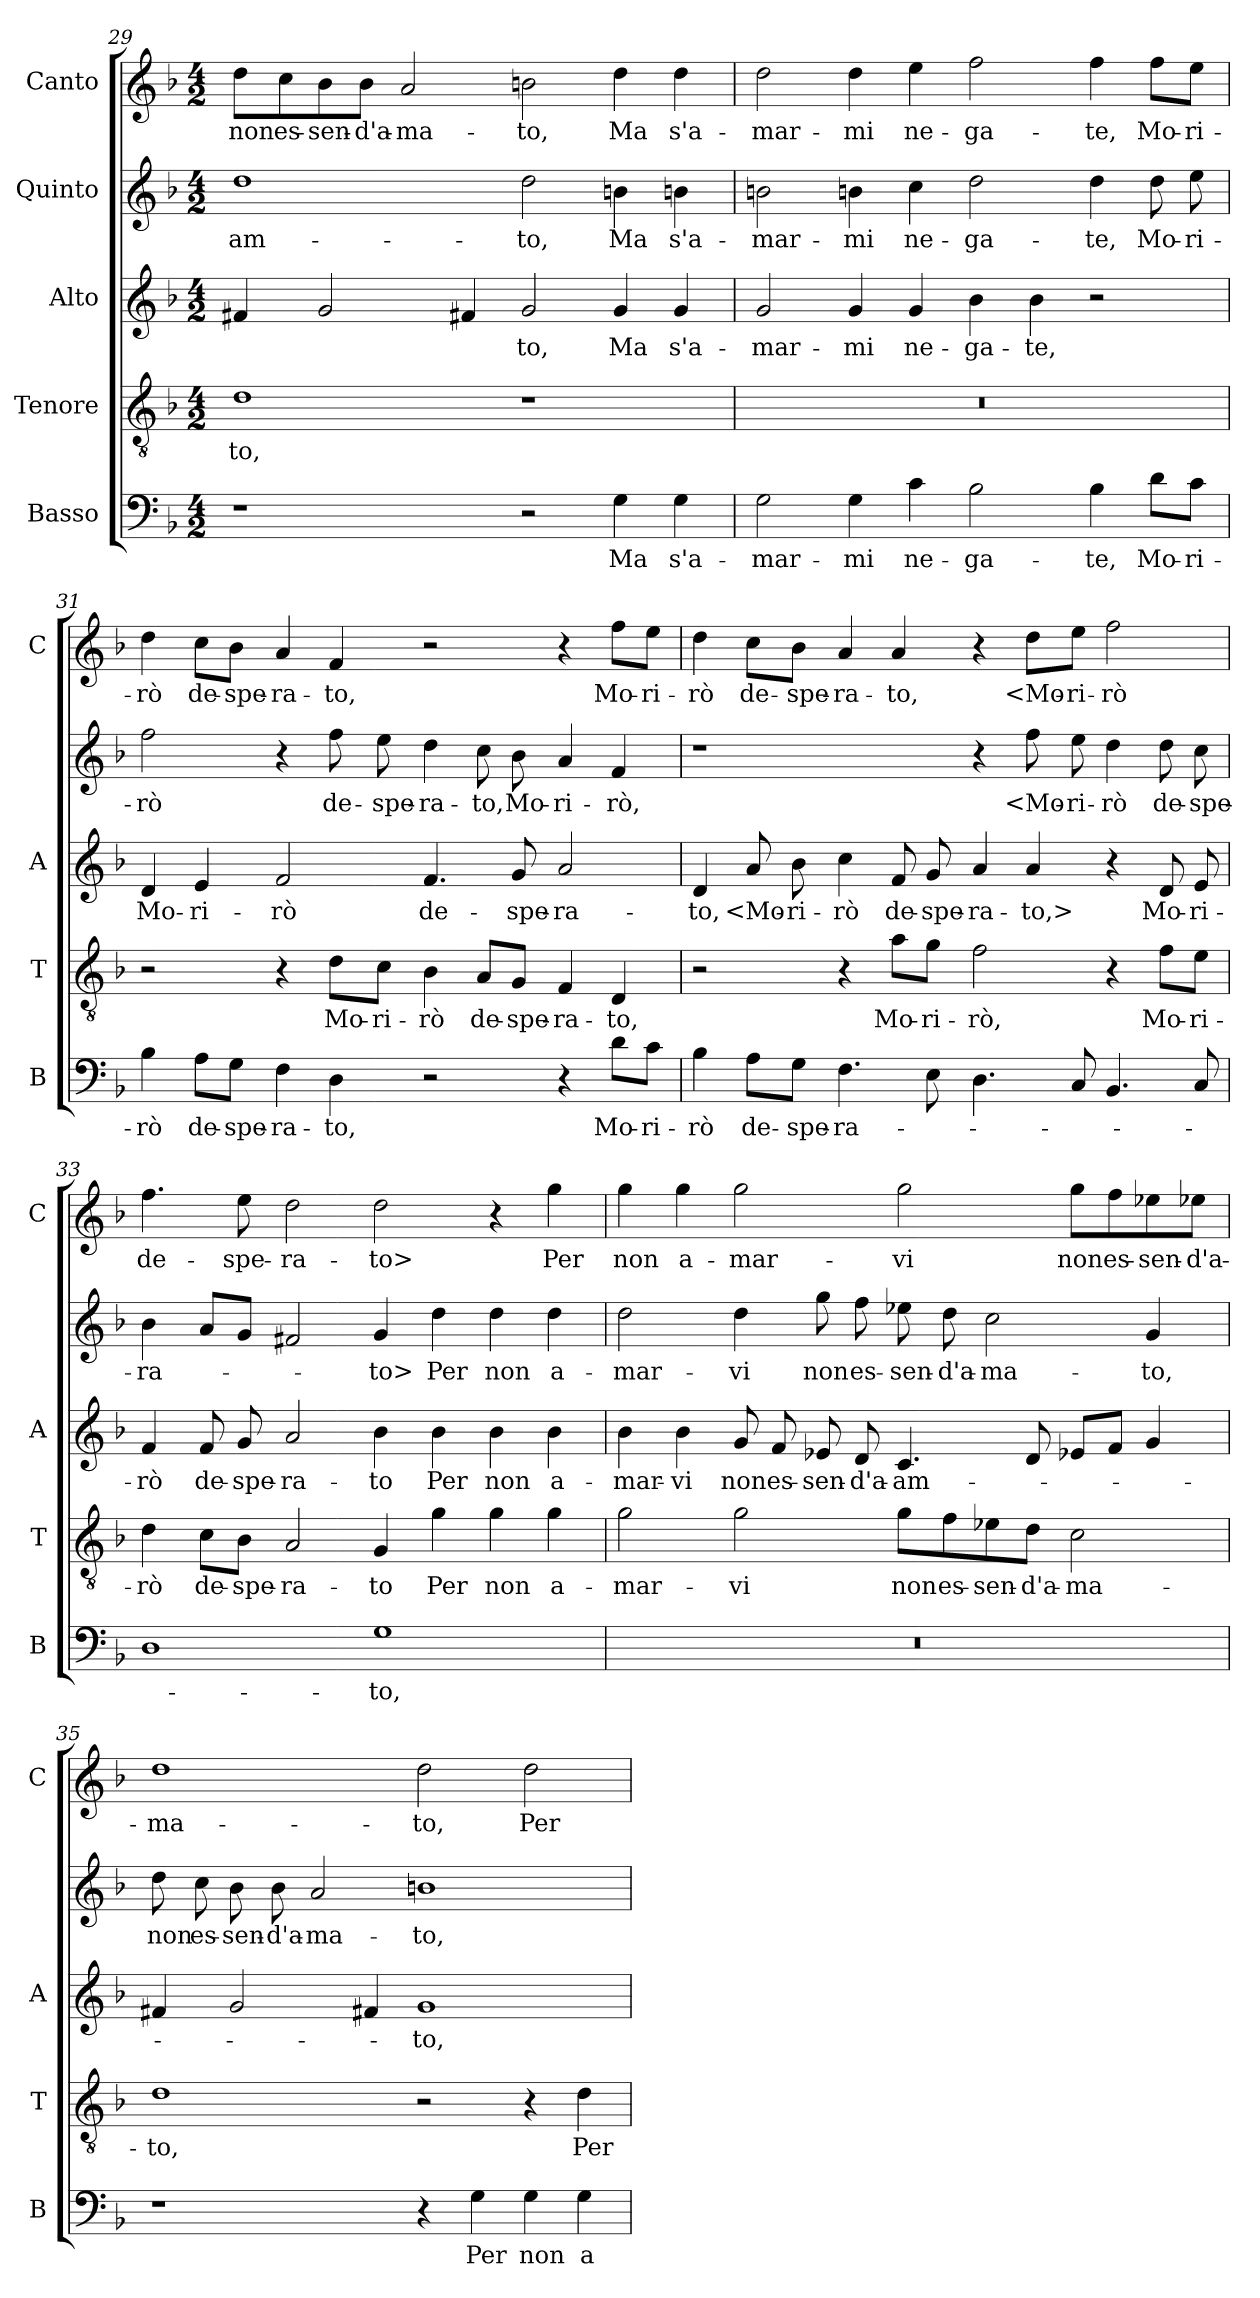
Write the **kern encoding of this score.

**kern	**text	**kern	**text	**kern	**text	**kern	**text	**kern	**text
*part5	*part5	*part4	*part4	*part3	*part3	*part2	*part2	*part1	*part1
*staff5	*staff5	*staff4	*staff4	*staff3	*staff3	*staff2	*staff2	*staff1	*staff1
*I"Basso	*	*I"Tenore	*	*I"Alto	*	*I"Quinto	*	*I"Canto	*
*I'B	*	*I'T	*	*I'A	*	*	*	*I'C	*
*clefF4	*	*clefGv2	*	*clefG2	*	*clefG2	*	*clefG2	*
*k[b-]	*	*k[b-]	*	*k[b-]	*	*k[b-]	*	*k[b-]	*
*F:	*	*F:	*	*F:	*	*F:	*	*F:	*
*M4/2	*	*M4/2	*	*M4/2	*	*M4/2	*	*M4/2	*
=29	=29	=29	=29	=29	=29	=29	=29	=29	=29
1r	.	1d	-to,	4f#X	.	1dd	-am-	8dd\L	non
.	.	.	.	.	.	.	.	8cc\	es-
.	.	.	.	2g	.	.	.	8b-\	-sen-
.	.	.	.	.	.	.	.	8b-\J	-d'a-
.	.	.	.	.	.	.	.	2a	-ma-
.	.	.	.	4f#X	.	.	.	.	.
2r	.	1r	.	2g	-to,	2dd	-to,	2bn	-to,
4G	Ma	.	.	4g	Ma	4bn	Ma	4dd	Ma
4G	s'a-	.	.	4g	s'a-	4bn	s'a-	4dd	s'a-
=30	=30	=30	=30	=30	=30	=30	=30	=30	=30
2G	-mar-	0r	.	2g	-mar-	2bn	-mar-	2dd	-mar-
4G	-mi	.	.	4g	-mi	4bn	-mi	4dd	-mi
4c	ne-	.	.	4g	ne-	4cc	ne-	4ee	ne-
2B-	-ga-	.	.	4b-	-ga-	2dd	-ga-	2ff	-ga-
.	.	.	.	4b-	-te,	.	.	.	.
4B-	-te,	.	.	2r	.	4dd	-te,	4ff	-te,
8d\L	Mo-	.	.	.	.	8dd	Mo-	8ff\L	Mo-
8c\J	-ri-	.	.	.	.	8ee	-ri-	8ee\J	-ri-
=31	=31	=31	=31	=31	=31	=31	=31	=31	=31
4B-	-rò	2r	.	4d	Mo-	2ff	-rò	4dd	-rò
8A\L	de-	.	.	4e	-ri-	.	.	8cc\L	de-
8G\J	-spe-	.	.	.	.	.	.	8b-\J	-spe-
4F	-ra-	4r	.	2f	-rò	4r	.	4a	-ra-
4D	-to,	8d\L	Mo-	.	.	8ff	de-	4f	-to,
.	.	8c\J	-ri-	.	.	8ee	-spe-	.	.
2r	.	4B-	-rò	4.f	de-	4dd	-ra-	2r	.
.	.	8A/L	de-	.	.	8cc	-to,	.	.
.	.	8G/J	-spe-	8g	-spe-	8b-	Mo-	.	.
4r	.	4F	-ra-	2a	-ra-	4a	-ri-	4r	.
8d\L	Mo-	4D	-to,	.	.	4f	-rò,	8ff\L	Mo-
8c\J	-ri-	.	.	.	.	.	.	8ee\J	-ri-
=32	=32	=32	=32	=32	=32	=32	=32	=32	=32
4B-	-rò	2r	.	4d	-to,	1r	.	4dd	-rò
8A\L	de-	.	.	8a	<Mo-	.	.	8cc\L	de-
8G\J	-spe-	.	.	8b-	-ri-	.	.	8b-\J	-spe-
4.F	-ra-	4r	.	4cc	-rò	.	.	4a	-ra-
.	.	8a\L	Mo-	8f	de-	.	.	4a	-to,
8E	.	8g\J	-ri-	8g	-spe-	.	.	.	.
4.D	.	2f	-rò,	4a	-ra-	4r	.	4r	.
.	.	.	.	4a	-to,>	8ff	<Mo-	8dd\L	<Mo-
8C	.	.	.	.	.	8ee	-ri-	8ee\J	-ri-
4.BB-	.	4r	.	4r	.	4dd	-rò	2ff	-rò
.	.	8f\L	Mo-	8d	Mo-	8dd	de-	.	.
8C	.	8e\J	-ri-	8e	-ri-	8cc	-spe-	.	.
=33	=33	=33	=33	=33	=33	=33	=33	=33	=33
1D	.	4d	-rò	4f	-rò	4b-	-ra-	4.ff	de-
.	.	8c\L	de-	8f	de-	8aL	.	.	.
.	.	8B-\J	-spe-	8g	-spe-	8gJ	.	8ee	-spe-
.	.	2A	-ra-	2a	-ra-	2f#X	.	2dd	-ra-
1G	-to,	4G	-to	4b-	-to	4g	-to>	2dd	-to>
.	.	4g	Per	4b-	Per	4dd	Per	.	.
.	.	4g	non	4b-	non	4dd	non	4r	.
.	.	4g	a-	4b-	a-	4dd	a-	4gg	Per
=34	=34	=34	=34	=34	=34	=34	=34	=34	=34
0r	.	2g	-mar-	4b-	-mar-	2dd	-mar-	4gg	non
.	.	.	.	4b-	-vi	.	.	4gg	a-
.	.	2g	-vi	8g	non	4dd	-vi	2gg	-mar-
.	.	.	.	8f	es-	.	.	.	.
.	.	.	.	8e-X	-sen-	8gg	non	.	.
.	.	.	.	8d	-d'a-	8ff	es-	.	.
.	.	8g\L	non	4.c	-am-	8ee-X	-sen-	2gg	-vi
.	.	8f\	es-	.	.	8dd	-d'a-	.	.
.	.	8e-X\	-sen-	.	.	2cc	-ma-	.	.
.	.	8d\J	-d'a-	8d	.	.	.	.	.
.	.	2c	-ma-	8e-XL	.	.	.	8gg\L	non
.	.	.	.	8fJ	.	.	.	8ff\	es-
.	.	.	.	4g	.	4g	-to,	8ee-X\	-sen-
.	.	.	.	.	.	.	.	8ee-X\J	-d'a-
=35	=35	=35	=35	=35	=35	=35	=35	=35	=35
1r	.	1d	-to,	4f#X	.	8dd	non	1dd	-ma-
.	.	.	.	.	.	8cc	es-	.	.
.	.	.	.	2g	.	8b-	-sen-	.	.
.	.	.	.	.	.	8b-	-d'a-	.	.
.	.	.	.	.	.	2a	-ma-	.	.
.	.	.	.	4f#X	.	.	.	.	.
4r	.	2r	.	1g	-to,	1bn	-to,	2dd	-to,
4G	Per	.	.	.	.	.	.	.	.
4G	non	4r	.	.	.	.	.	2dd	Per
4G	a-	4d	Per	.	.	.	.	.	.
=	=	=	=	=	=	=	=	=	=
*-	*-	*-	*-	*-	*-	*-	*-	*-	*-
